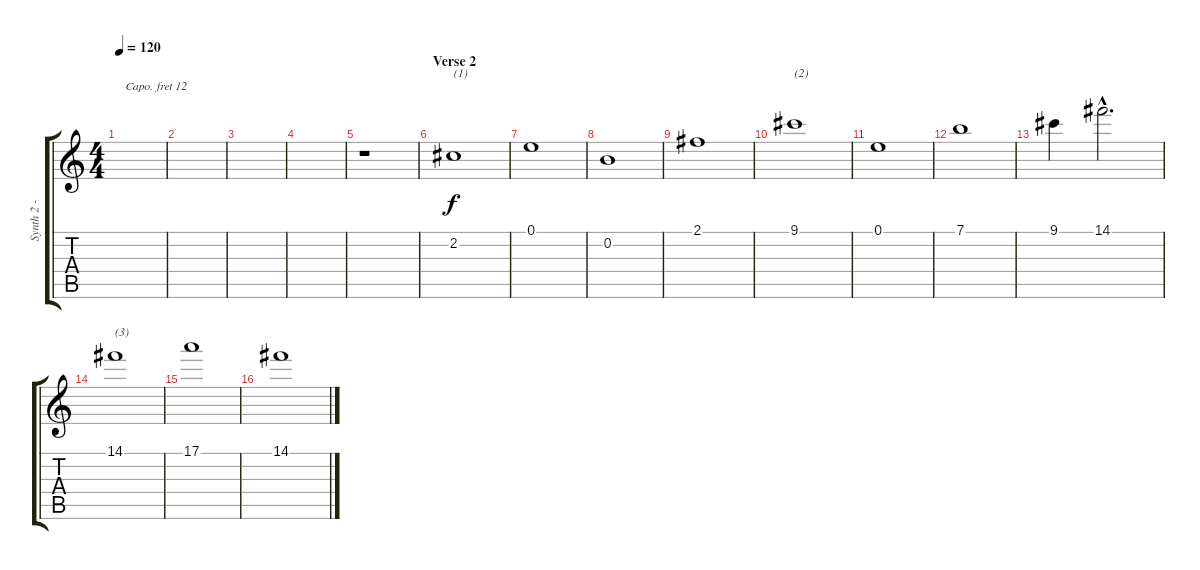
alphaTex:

\track ("Synth 2 - high pitched thing" "Synth 2 - ") {instrument whistle}
\staff {score tabs}
\capo 12
\tuning (E4 B3 G3 D3 A2 E2) {hide}
\ts (4 4)
\tempo 120
\clef g2
\ks c
|
|
|
|
r.1 |
\section ("" "Verse 2")
2.2.1{txt "(1)"} |
0.1.1 |
0.2.1 |
2.1.1 |
9.1.1{txt "(2)"} |
0.1.1 |
7.1.1 |
9.1.4 14.1{hac}.2{d} |
14.1.1{txt "(3)"} |
17.1.1 |
14.1.1
